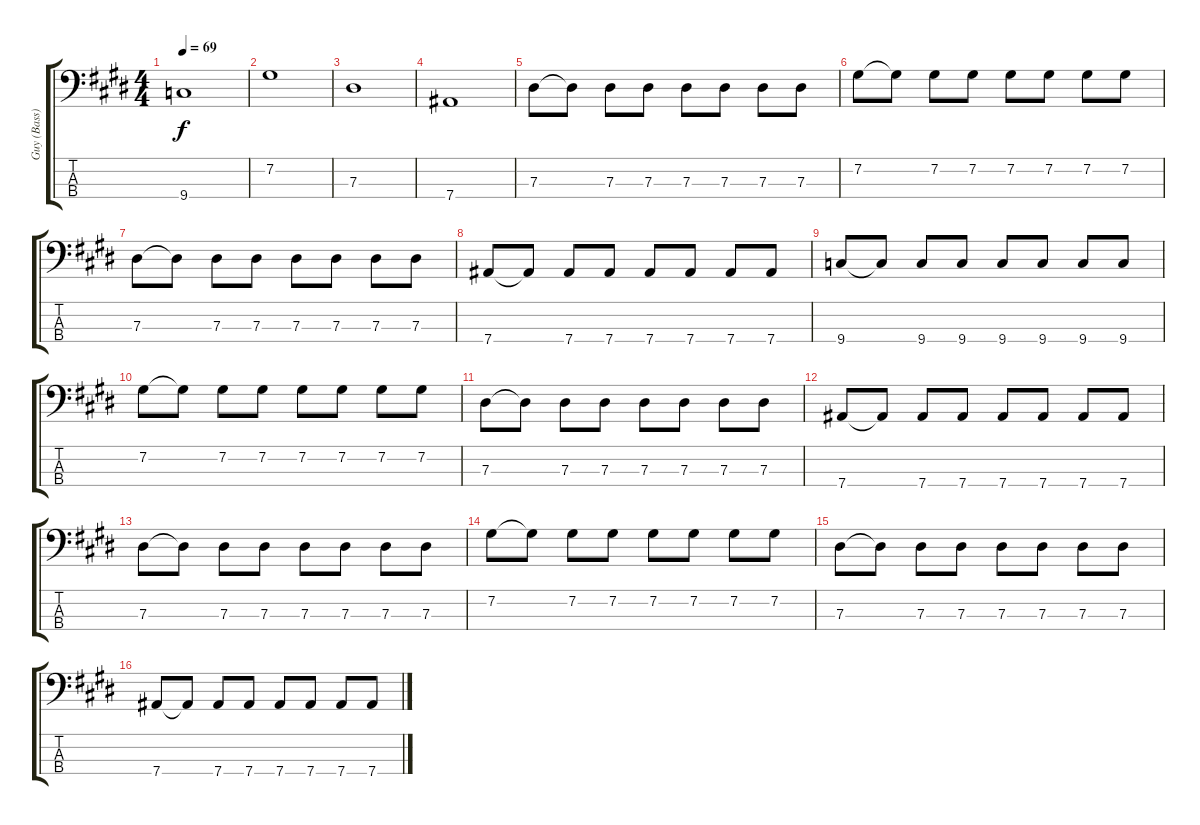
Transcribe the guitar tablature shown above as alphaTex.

\track ("Guy (Bass)" "Guy (Bass)") {instrument electricbassfinger}
\staff {score tabs}
\tuning (Gb2 Db2 Ab1 Eb1) {hide}
\ts (4 4)
\tempo 69
\clef f4
\ks e
9.4.1{dy f} |
7.2.1 |
7.3.1 |
7.4.1 |
7.3.8 7.3{t}.8 7.3.8 7.3.8 7.3.8 7.3.8 7.3.8 7.3.8 |
7.2.8 7.2{t}.8 7.2.8 7.2.8 7.2.8 7.2.8 7.2.8 7.2.8 |
7.3.8 7.3{t}.8 7.3.8 7.3.8 7.3.8 7.3.8 7.3.8 7.3.8 |
7.4.8 7.4{t}.8 7.4.8 7.4.8 7.4.8 7.4.8 7.4.8 7.4.8 |
9.4.8 9.4{t}.8 9.4.8 9.4.8 9.4.8 9.4.8 9.4.8 9.4.8 |
7.2.8 7.2{t}.8 7.2.8 7.2.8 7.2.8 7.2.8 7.2.8 7.2.8 |
7.3.8 7.3{t}.8 7.3.8 7.3.8 7.3.8 7.3.8 7.3.8 7.3.8 |
7.4.8 7.4{t}.8 7.4.8 7.4.8 7.4.8 7.4.8 7.4.8 7.4.8 |
7.3.8 7.3{t}.8 7.3.8 7.3.8 7.3.8 7.3.8 7.3.8 7.3.8 |
7.2.8 7.2{t}.8 7.2.8 7.2.8 7.2.8 7.2.8 7.2.8 7.2.8 |
7.3.8 7.3{t}.8 7.3.8 7.3.8 7.3.8 7.3.8 7.3.8 7.3.8 |
7.4.8 7.4{t}.8 7.4.8 7.4.8 7.4.8 7.4.8 7.4.8 7.4.8
